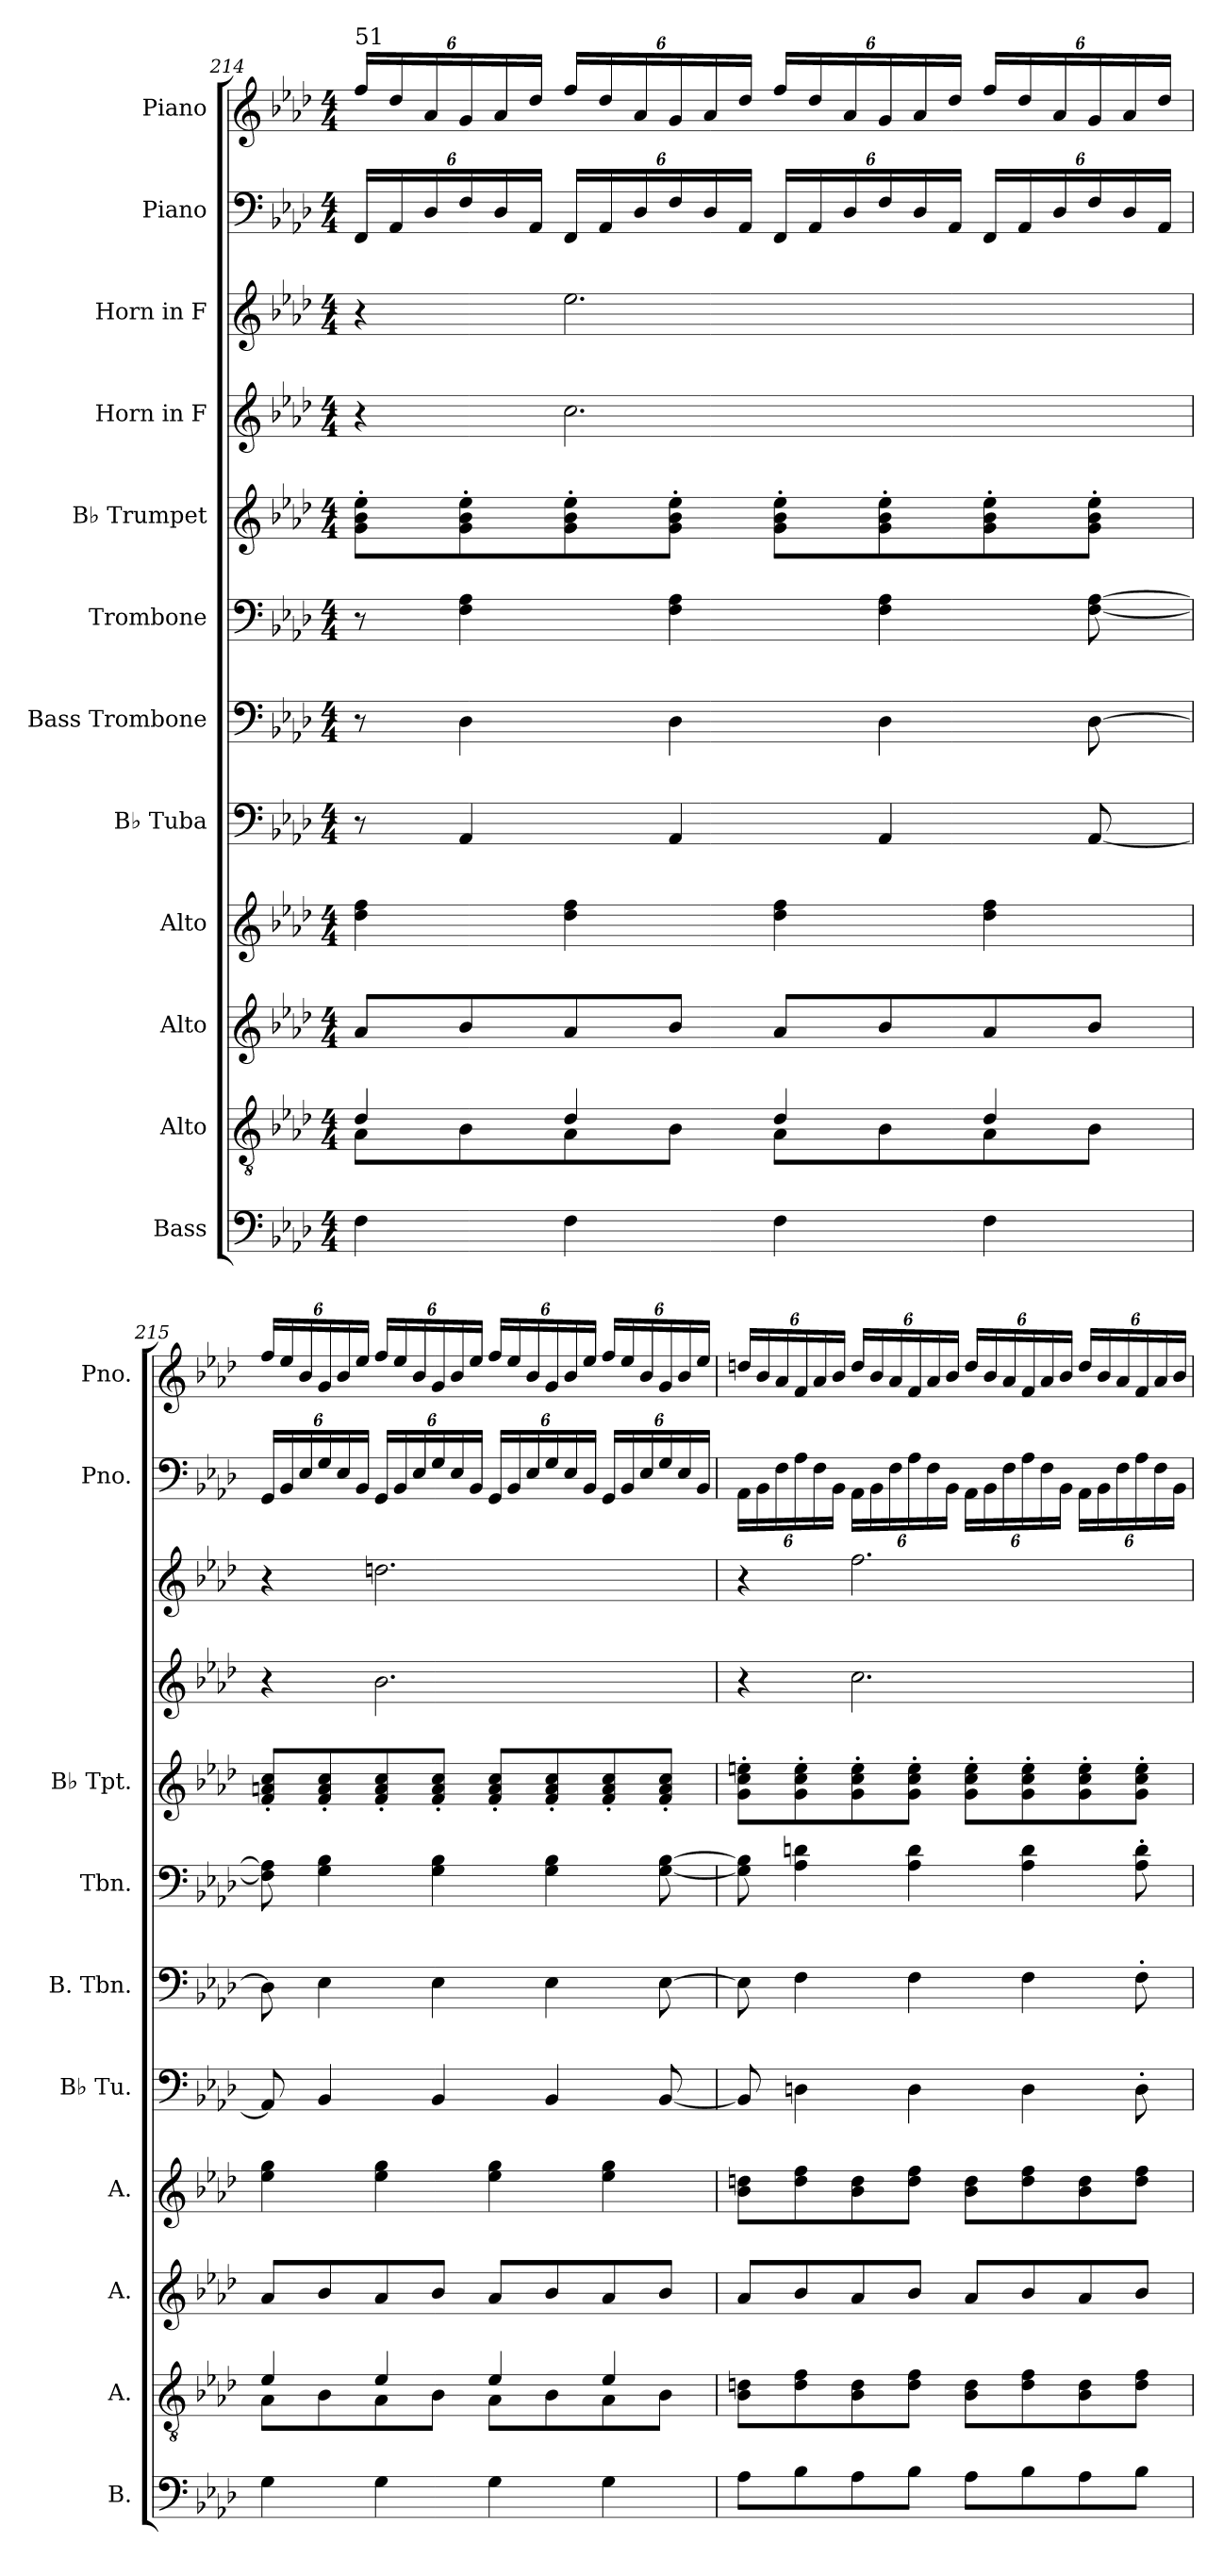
**kern	**kern	**kern	**kern	**kern	**kern	**kern	**kern	**kern	**kern	**kern	**kern
*part12	*part11	*part10	*part9	*part8	*part7	*part6	*part5	*part4	*part3	*part2	*part1
*staff12	*staff11	*staff10	*staff9	*staff8	*staff7	*staff6	*staff5	*staff4	*staff3	*staff2	*staff1
*I"Bass	*I"Alto	*I"Alto	*I"Alto	*I"B♭ Tuba	*I"Bass Trombone	*I"Trombone	*I"B♭ Trumpet	*I"Horn in F	*I"Horn in F	*I"Piano	*I"Piano
*I'B.	*I'A.	*I'A.	*I'A.	*I'B♭ Tu.	*I'B. Tbn.	*I'Tbn.	*I'B♭ Tpt.	*	*	*I'Pno.	*I'Pno.
!!LO:PB:g=z
*clefF4	*clefGv2	*clefG2	*clefG2	*clefF4	*clefF4	*clefF4	*clefG2	*clefG2	*clefG2	*clefF4	*clefG2
*	*	*	*	*	*	*	*ITrd1c2	*ITrd4c7	*ITrd4c7	*	*
*k[b-e-a-d-]	*k[b-e-a-d-]	*k[b-e-a-d-]	*k[b-e-a-d-]	*k[b-e-a-d-]	*k[b-e-a-d-]	*k[b-e-a-d-]	*k[b-e-a-d-g-c-]	*k[b-e-a-d-g-]	*k[b-e-a-d-g-]	*k[b-e-a-d-]	*k[b-e-a-d-]
*M4/4	*M4/4	*M4/4	*M4/4	*M4/4	*M4/4	*M4/4	*M4/4	*M4/4	*M4/4	*M4/4	*M4/4
=214	=214	=214	=214	=214	=214	=214	=214	=214	=214	=214	=214
*	*^	*	*	*	*	*	*	*	*	*	*
*	*	*	*	*	*	*	*	*	*	*	*Xbrackettup	*Xbrackettup
!	!	!	!	!	!	!	!	!	!	!	!	!LO:TX:a:t=51
4F\	4d-/	8A-\L	8a-/L	4dd-\ 4ff\	8r	8r	8r	8f\' 8a-\' 8dd-\'L	4r	4r	24FF/LL	24ff/LL
.	.	.	.	.	.	.	.	.	.	.	24AA-/	24dd-/
.	.	.	.	.	.	.	.	.	.	.	24D-/	24a-/
.	.	8B-\	8b-/	.	4AA-/	4D-\	4F\ 4A-\	8f\' 8a-\' 8dd-\'	.	.	24F/	24g/
.	.	.	.	.	.	.	.	.	.	.	24D-/	24a-/
.	.	.	.	.	.	.	.	.	.	.	24AA-/JJ	24dd-/JJ
4F\	4d-/	8A-\	8a-/	4dd-\ 4ff\	.	.	.	8f\' 8a-\' 8dd-\'	2.f\	2.a-\	24FF/LL	24ff/LL
.	.	.	.	.	.	.	.	.	.	.	24AA-/	24dd-/
.	.	.	.	.	.	.	.	.	.	.	24D-/	24a-/
.	.	8B-\J	8b-/J	.	4AA-/	4D-\	4F\ 4A-\	8f\' 8a-\' 8dd-\'J	.	.	24F/	24g/
.	.	.	.	.	.	.	.	.	.	.	24D-/	24a-/
.	.	.	.	.	.	.	.	.	.	.	24AA-/JJ	24dd-/JJ
4F\	4d-/	8A-\L	8a-/L	4dd-\ 4ff\	.	.	.	8f\' 8a-\' 8dd-\'L	.	.	24FF/LL	24ff/LL
.	.	.	.	.	.	.	.	.	.	.	24AA-/	24dd-/
.	.	.	.	.	.	.	.	.	.	.	24D-/	24a-/
.	.	8B-\	8b-/	.	4AA-/	4D-\	4F\ 4A-\	8f\' 8a-\' 8dd-\'	.	.	24F/	24g/
.	.	.	.	.	.	.	.	.	.	.	24D-/	24a-/
.	.	.	.	.	.	.	.	.	.	.	24AA-/JJ	24dd-/JJ
4F\	4d-/	8A-\	8a-/	4dd-\ 4ff\	.	.	.	8f\' 8a-\' 8dd-\'	.	.	24FF/LL	24ff/LL
.	.	.	.	.	.	.	.	.	.	.	24AA-/	24dd-/
.	.	.	.	.	.	.	.	.	.	.	24D-/	24a-/
.	.	8B-\J	8b-/J	.	[8AA-/	[8D-\	[8F\ [8A-\	8f\' 8a-\' 8dd-\'J	.	.	24F/	24g/
.	.	.	.	.	.	.	.	.	.	.	24D-/	24a-/
.	.	.	.	.	.	.	.	.	.	.	24AA-/JJ	24dd-/JJ
!!LO:PB:g=z
=215	=215	=215	=215	=215	=215	=215	=215	=215	=215	=215	=215	=215
4G\	4e-/	8A-\L	8a-/L	4ee-\ 4gg\	8AA-/]	8D-\]	8F\] 8A-\]	8e-/' 8gn/' 8b-/'L	4r	4r	24GG/LL	24ff/LL
.	.	.	.	.	.	.	.	.	.	.	24BB-/	24ee-/
.	.	.	.	.	.	.	.	.	.	.	24E-/	24b-/
.	.	8B-\	8b-/	.	4BB-/	4E-\	4G\ 4B-\	8e-/' 8g/' 8b-/'	.	.	24G/	24g/
.	.	.	.	.	.	.	.	.	.	.	24E-/	24b-/
.	.	.	.	.	.	.	.	.	.	.	24BB-/JJ	24ee-/JJ
4G\	4e-/	8A-\	8a-/	4ee-\ 4gg\	.	.	.	8e-/' 8g/' 8b-/'	2.e-\	2.gn\	24GG/LL	24ff/LL
.	.	.	.	.	.	.	.	.	.	.	24BB-/	24ee-/
.	.	.	.	.	.	.	.	.	.	.	24E-/	24b-/
.	.	8B-\J	8b-/J	.	4BB-/	4E-\	4G\ 4B-\	8e-/' 8g/' 8b-/'J	.	.	24G/	24g/
.	.	.	.	.	.	.	.	.	.	.	24E-/	24b-/
.	.	.	.	.	.	.	.	.	.	.	24BB-/JJ	24ee-/JJ
4G\	4e-/	8A-\L	8a-/L	4ee-\ 4gg\	.	.	.	8e-/' 8g/' 8b-/'L	.	.	24GG/LL	24ff/LL
.	.	.	.	.	.	.	.	.	.	.	24BB-/	24ee-/
.	.	.	.	.	.	.	.	.	.	.	24E-/	24b-/
.	.	8B-\	8b-/	.	4BB-/	4E-\	4G\ 4B-\	8e-/' 8g/' 8b-/'	.	.	24G/	24g/
.	.	.	.	.	.	.	.	.	.	.	24E-/	24b-/
.	.	.	.	.	.	.	.	.	.	.	24BB-/JJ	24ee-/JJ
4G\	4e-/	8A-\	8a-/	4ee-\ 4gg\	.	.	.	8e-/' 8g/' 8b-/'	.	.	24GG/LL	24ff/LL
.	.	.	.	.	.	.	.	.	.	.	24BB-/	24ee-/
.	.	.	.	.	.	.	.	.	.	.	24E-/	24b-/
.	.	8B-\J	8b-/J	.	[8BB-/	[8E-\	[8G\ [8B-\	8e-/' 8g/' 8b-/'J	.	.	24G/	24g/
.	.	.	.	.	.	.	.	.	.	.	24E-/	24b-/
.	.	.	.	.	.	.	.	.	.	.	24BB-/JJ	24ee-/JJ
*	*v	*v	*	*	*	*	*	*	*	*	*	*
!!LO:PB:g=z
=216	=216	=216	=216	=216	=216	=216	=216	=216	=216	=216	=216
8A-\L	8B-\ 8dn\L	8a-/L	8b-\ 8ddn\L	8BB-/]	8E-\]	8G\] 8B-\]	8f\' 8b-\' 8ddn\'L	4r	4r	24AA-\LL	24ddn/LL
.	.	.	.	.	.	.	.	.	.	24BB-\	24b-/
.	.	.	.	.	.	.	.	.	.	24F\	24a-/
8B-\	8d\ 8f\	8b-/	8dd\ 8ff\	4Dn\	4F\	4A-\ 4dn\	8f\' 8b-\' 8dd\'	.	.	24A-\	24f/
.	.	.	.	.	.	.	.	.	.	24F\	24a-/
.	.	.	.	.	.	.	.	.	.	24BB-\JJ	24b-/JJ
8A-\	8B-\ 8d\	8a-/	8b-\ 8dd\	.	.	.	8f\' 8b-\' 8dd\'	2.f\	2.b-\	24AA-\LL	24dd/LL
.	.	.	.	.	.	.	.	.	.	24BB-\	24b-/
.	.	.	.	.	.	.	.	.	.	24F\	24a-/
8B-\J	8d\ 8f\J	8b-/J	8dd\ 8ff\J	4D\	4F\	4A-\ 4d\	8f\' 8b-\' 8dd\'J	.	.	24A-\	24f/
.	.	.	.	.	.	.	.	.	.	24F\	24a-/
.	.	.	.	.	.	.	.	.	.	24BB-\JJ	24b-/JJ
8A-\L	8B-\ 8d\L	8a-/L	8b-\ 8dd\L	.	.	.	8f\' 8b-\' 8dd\'L	.	.	24AA-\LL	24dd/LL
.	.	.	.	.	.	.	.	.	.	24BB-\	24b-/
.	.	.	.	.	.	.	.	.	.	24F\	24a-/
8B-\	8d\ 8f\	8b-/	8dd\ 8ff\	4D\	4F\	4A-\ 4d\	8f\' 8b-\' 8dd\'	.	.	24A-\	24f/
.	.	.	.	.	.	.	.	.	.	24F\	24a-/
.	.	.	.	.	.	.	.	.	.	24BB-\JJ	24b-/JJ
8A-\	8B-\ 8d\	8a-/	8b-\ 8dd\	.	.	.	8f\' 8b-\' 8dd\'	.	.	24AA-\LL	24dd/LL
.	.	.	.	.	.	.	.	.	.	24BB-\	24b-/
.	.	.	.	.	.	.	.	.	.	24F\	24a-/
8B-\J	8d\ 8f\J	8b-/J	8dd\ 8ff\J	8D'\	8F'\	8A-\' 8d\'	8f\' 8b-\' 8dd\'J	.	.	24A-\	24f/
.	.	.	.	.	.	.	.	.	.	24F\	24a-/
.	.	.	.	.	.	.	.	.	.	24BB-\JJ	24b-/JJ
=	=	=	=	=	=	=	=	=	=	=	=
*-	*-	*-	*-	*-	*-	*-	*-	*-	*-	*-	*-
